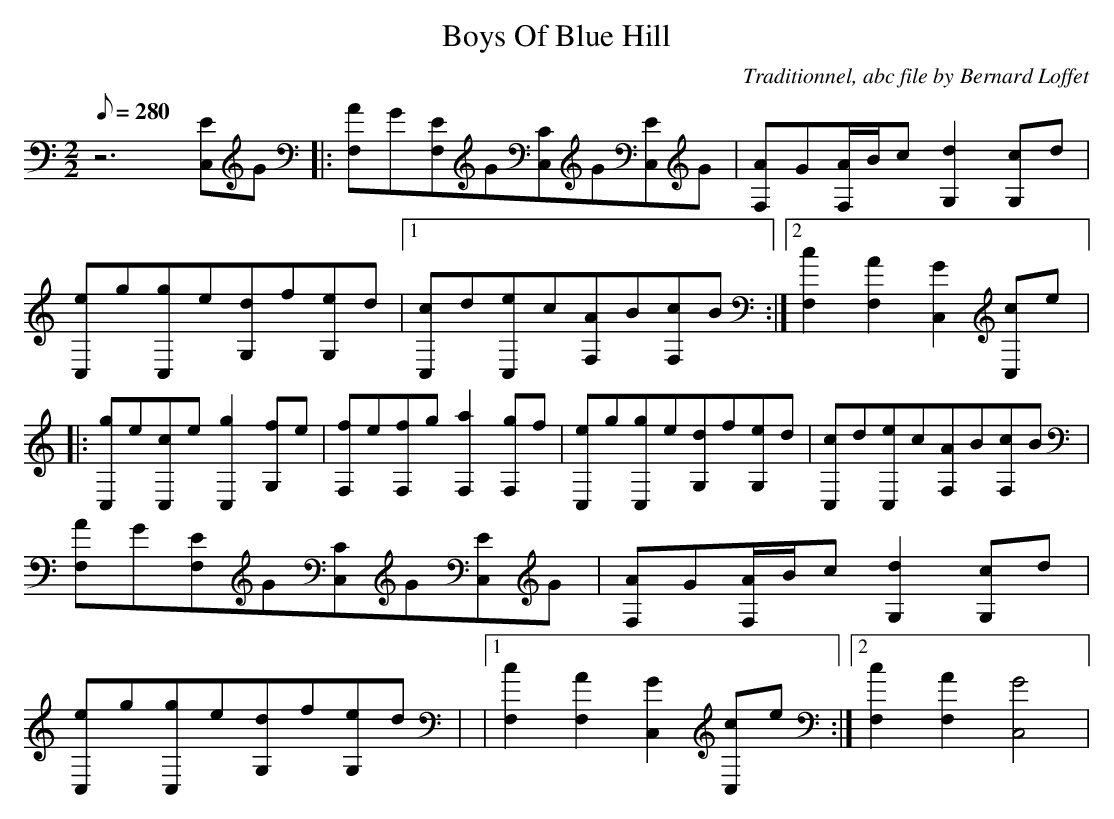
X:1
T:Boys Of Blue Hill
C:Traditionnel, abc file by Bernard Loffet
L:1/8
Q:280
M:2/2
K:C
z6[EC,]G|:[AF,]G[EF,]G[CC,]G[EC,]G|[AF,]G[A/F,/]B/c[d2G,2][cG,]d|[eC,]g[gC,]e[dG,]f[eG,]d|1[cC,]d[eC,]c[AF,]B[cF,]B:|2[c2F,2][A2F,2][G2C,2][cC,]e|:[gC,]e[cC,]e[g2C,2][fG,]e| \
[fF,]e[fF,]g[a2F,2][gF,]f|[eC,]g[gC,]e[dG,]f[eG,]d|[cC,]d[eC,]c[AF,]B[cF,]B|[AF,]G[EF,]G[CC,]G[EC,]G|[AF,]G[A/F,/]B/c[d2G,2][cG,]d|[eC,]g[gC,]e[dG,]f[eG,]d| \
|1[c2F,2][A2F,2][G2C,2][cC,]e:|2[c2F,2][A2F,2][G4C,4]| \
